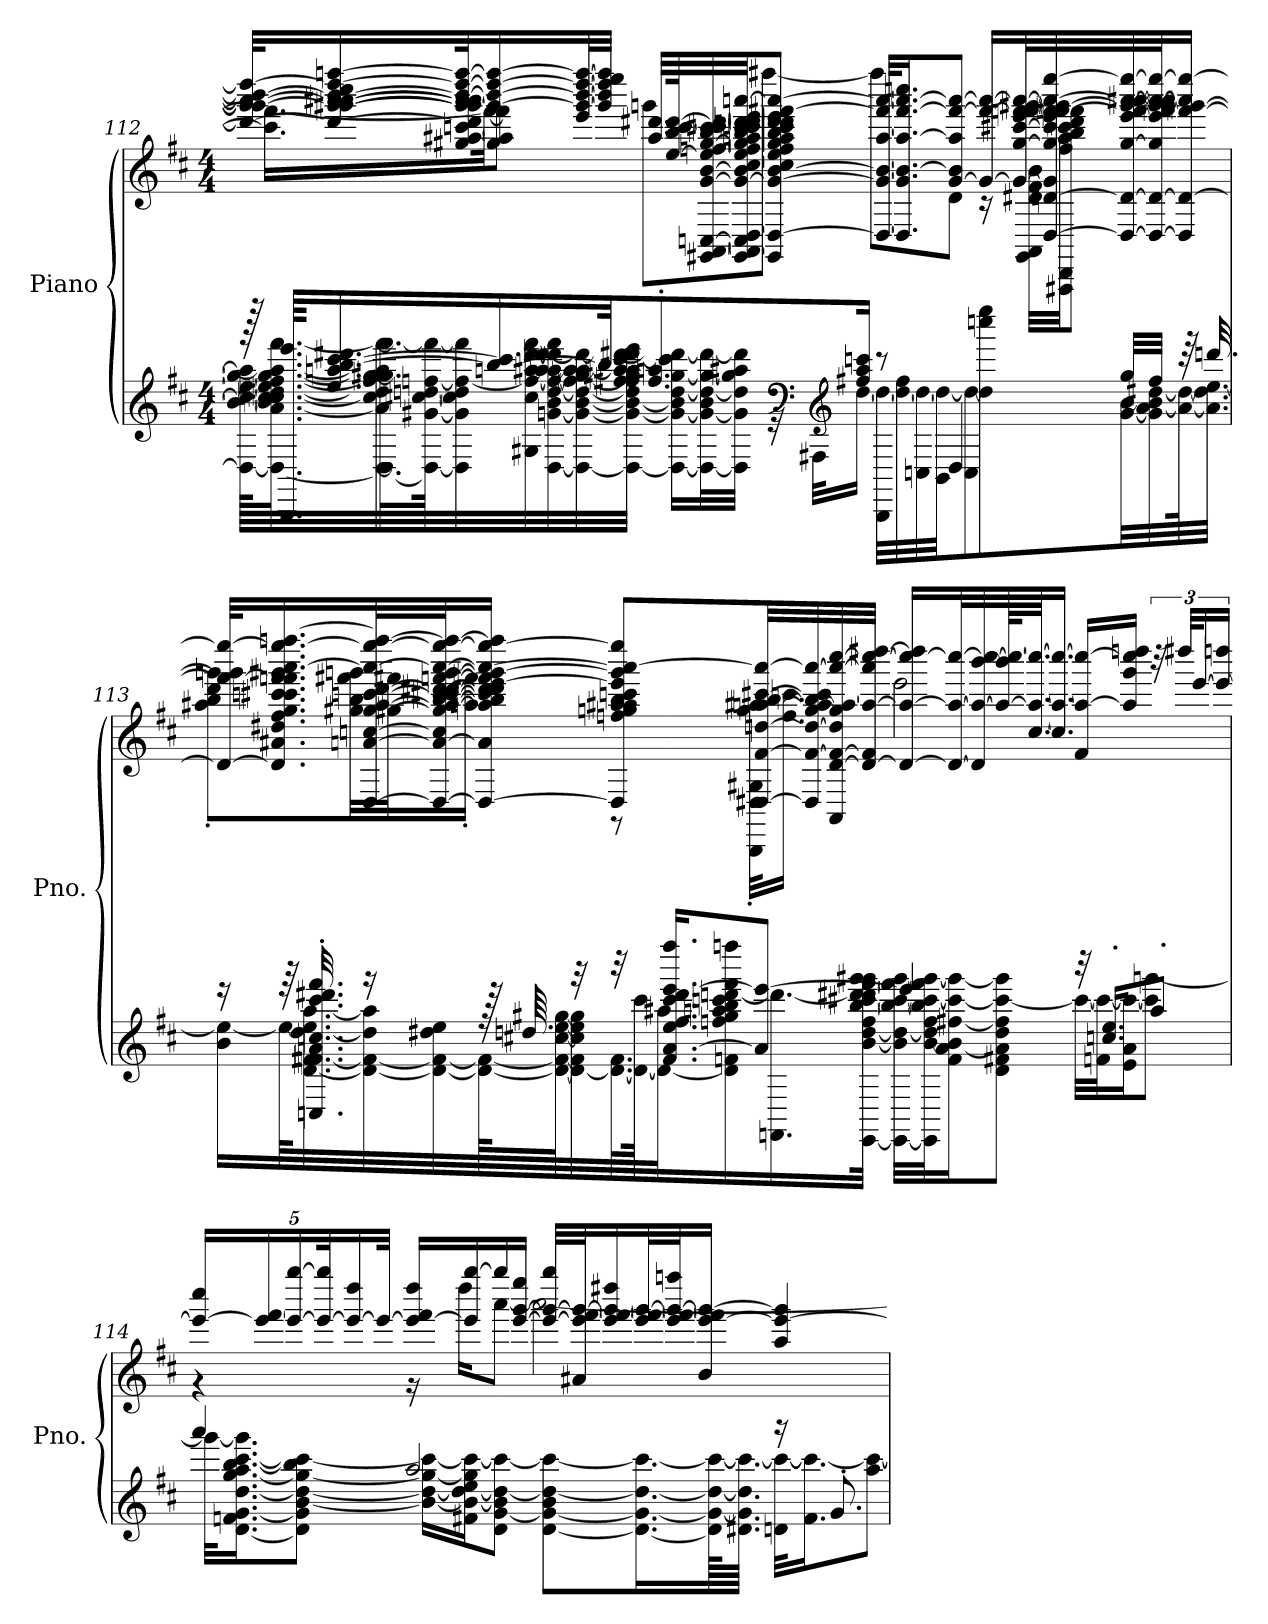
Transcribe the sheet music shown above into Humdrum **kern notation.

**kern	**kern
*part1	*part1
*staff2	*staff1
*I"Piano	*
*I'Pno.	*
!!LO:LB:g=z
*clefG2	*clefG2
*k[f#c#]	*k[f#c#]
*M4/4	*M4/4
=112	=112
*^	*^
128r	128D\_ 128b\_ 128cc#\_ 128ee\_ 128gg\_ 128aa#\_KLLLL	32ddd/_ 32ggg/_ 32ggg#/] 32aaa/_ 32bbb/_ 32dddd/_KLL	16.ccc\] 16.fff\_LL
64.BBB/ 64.eee/KKLL	64.D\_ [64.a\ 64.b\] [64.ccn\ 64.cc#\] [64.dd#X\ 64.ee\] [64.ff#\ 64.gg\_ 64.aa#\_ [64.fff#\J	.	.
16.ee/ 16.aan/ [16.bb/ [16.ccc#/ 16.ddd#X/	32D\_ 32a\] 32cc\] 32dd#\] 32ff#\] 32gg\] [32gg#X\ 32aa#\] 32fff#\_	16ddd/_ 16ggg/_ [16ggg#X/ 16aaa/_ [16aaa#X/ 16bbb/_ 16cccc#/ 16dddd/_ [16ffffn/	.
.	64.D\_ 64.gg#\] 64.fff#\_L	.	.
.	128D\_ [128g#X\ [128cc#X\ [128ddn\ [128ffn\ 128fff#\_JK	.	.
.	32D\] 32g#\] 32cc#\] 32dd\] 32ff\_ 32fff#\]	[32gg#X/ [32aa#X/ 32cccn/ 32ddd/] 32ggg/_ 32ggg#/] 32aaa/] 32aaa#/] 32bbb/_ 32dddd/_ 32ffff/_K	32fff\JK_
16.bb/_ 16.ccc#/]	32G#X\ 32cc#\ 32ff\_ [32aan\ [32ddd#\ [32fff#\	16gg#/] 16aa#/] 16ggg/_ 16bbb/_ 16dddd/_ 16ffff/_	8fff\J]
.	[32D\ [32gn\ 32b\ [32dd\ 32ff\_ 32aa\_ [32aa#X\ [32dddn\ 32ddd#\] 32fff#\]	.	.
.	32D\_ 32g\_ [32b\ 32dd\_ 32ff\_ 32ggn\ 32aa\_ 32aa#\_ 32ddd\_	32eee/ 32ggg/_ 32bbb/_ 32dddd/_ 32ffff/_L	.
32bb/JK]	32D\_ 32g\_ 32b\_ 32dd\] 32ff\] 32ff#X\ 32gg#X\ 32aa\] 32aa#\] [32ccc#\ 32ddd\_ 32ddd#X\ 32eee\JJJ	32ggg/] 32bbb/] 32dddd/] 32eeee/ 32ffff/]JJJ	.
8.ffn/' 8.aan/'	16D\_ 16g\_ 16b\] [16dd\ [16ggn\ 16ccc#\] 16ddd\_LL	32.aa#/ 32.ddd#X/LLL	8gggn\L
.	.	[64ee/ [64bb/ 64ccc/ [64ddd#/K	.
.	32D\_ 32g\_ 32b\ 32dd\_ 32gg\_ 32ddd\_L	[32GG#X/ [32AA/ [32Cn/ [32g/ [32b/ 32ee/_ [32ffn/ [32gg#/ 32bb/_ [32ccc/ [32ccc#X/ 32ddd#/_	.
.	32D\] 32g\] 32dd\] 32gg\] 32aa#X\ 32ddd\]JJJ	32GG#/_ 32AA/] 32C/] [32D/ 32g/_ 32b/_ [32cc#/ 32ee/_ 32ff/_ 32gg#/_ [32aan/ 32bb/_ 32ccc/] 32ccc#/_ [32dddn/ 32ddd#/_ [32eee/ [32aaan/JJ	.
.	32r	8GG#/] 8D/_ 8g/_ 8b/_ 8cc#/] 8ee/] 8ff/] 8gg#/] 8aa/] 8bb/] 8ccc#/] 8ddd/] 8ddd#/] 8eee/] [8fff#X/ 8aaa/_J	[8ffff#X\J
*clefF4	*	*	*
.	32AAA#X\KLL	.	.
*clefG2	*	*	*
16ff#X/ 16aa#/ 16cccn/Jk	[16dd\JJ	.	.
8r	32BBB\ 32dd\_LLL	32D/_ 32g/_ 32b/_ [32aa/ 32fff#/_ 32aaa/_KLL	8ffff#\L]
.	32dd\_ 32ff#\	16.D/] 16.g/] 16.b/_ 16.aa/_ 16.fff#/_ 16.aaa/_ 16.ccccn/J	.
.	32Cn\ 32dd\_	.	.
.	32BB\ 32dd\_JJ	.	.
4D/	8C\ 8dd\_	[8g/ 8b/] 8aa/] 8fff#/_ 8aaa/_J	8d\J
.	8dd\] 8ccccn\ 8eeee\	16g/_ 16fff#/_ 16aaa/_LL	16r
.	.	32g/_ [32gg#/ [32ccc#X/ [32eee/ [32fffn/ 32fff#/_ [32ggg#X/ 32aaa/_L	32GG#\ 32AA\ 32d#X\ 32f#\ 32b\LLL
.	.	[32D/ [32dn/ 32g/] 32gg#/] 32ccc#/] 32eee/] 32fff/] 32fff#/_ 32ggg#/_ 32aaa/_ [32eeee/	32AAA#X\ 32DD\ 32ff\ 32aa\JJ
32gg/LLL	[32g\ [32b\LL	32D/_ 32d/_ [32gg#/ [32eee/ 32fff#/_ 32ggg#/_ 32aaa/_ [32aaa#X/ 32eeee/_	8aa\ 8bb\ 8ccc#\ 8ddd#X\ 8fffn\J
32ff#/JJJ	32g\] [32a\ 32b\] [32dd#X\	32D/_ 32d/_ 32gg#/] 32eee/] 32fff#/_ 32gggn/ 32ggg#/] 32aaa/_ 32aaa#/] 32eeee/_J	.
64r	64a\_ 64dd#\_K	16D/] 16d/_ 16fff#/_ [16ggg#X/ 16aaa/] 16eeee/_JJ	.
32.dddn/	32.a\] 32.dd#\] [32.ee\JJJ	.	.
!!LO:LB:g=z	!!
=113	=113	=113	=113
16r	16b\ 16ee\_LL	32d/_ 32fff#/_ 32ggg#/] 32eeee/_KLL	8aa#X\' 8bb\' 8ddd\' 8gggn\'L
.	.	16.d/] 16.a#X/ 16.dd#X/ 16.ff#/ 16.gg/ 16.cccn/ 16.ccc#X/ 16.fffn/ 16.fff#/] 16.ggg#X/ [16.aaa/ 16.eeee/_ [16.ffffn/	.
64r	64ee\KL_	.	.
32.Cn/' 32.fn/' 32.a/' 32.ccn/' 32.ccc#/' 32.ddd#X/' 32.fff#/'	[32.d\ [32.f#X\ [32.dd\ 32.ee\] [32.aa\	.	.
16r	32d\_ 32f#\_ 32dd\] 32aa\]	[32D/ [32an/ [32ccn/ [32gg/ [32aa#/ [32cccn/ [32ddd/ 32aaa/_ 32eeee/_ 32ffff/_L	32gg#X\ 32bb\ 32fff#X\ 32gggn\LL
.	32d\_ 32f#\_ 32dd#X\ 32ee\	32D/_ 32a/_ 32cc/] 32gg/] 32aa#/_ [32bb/ 32ccc/] [32ccc#X/ 32ddd/_ [32ddd#X/ [32fffn/ [32ggg/ 32aaa/_ 32eeee/_ 32ffff/_J	32gg#X\ 32fff#X\J
128r	128d\_ 128f#\_KL	16D/_ 16a/] 16aa#/] 16bb/] 16ccc#/] 16ddd/] 16ddd#/] [16eee/ 16fff/] 16ggg/_ 16aaa/_ 16eeee/_ 16ffff/]JJ	16aan\' 16fff#X\'JJ
64.ddn/	64.d\_ 64.f#\_ [64.cc#X\ [64.ee\ [64.gg#X\J	.	.
32r	32d\_ 32f#\] 32cc#\] 32ee\] 32gg#\]	.	.
32r	64.d\_ 64.f#\L	8D/] 8ffn/ 8ggn/ 8aa/ 8aa#X/ 8bb/ 8cccn/ 8eee/] 8ggg/] 8aaa/_ 8eeee/]L	8r
.	128d\_ 128ccc#\JK	.	.
16.f#/ [16.a/ 16.ee/ 16.ff#/ 16.ccc#/ 16.ddd#/ [16.eee/ 16.ffff#/KL	32d\_ 32aa#X\J	.	.
.	16d\] 16fn\ 16ffn\ 16gg#\ 16aan\ 16bb\ 16cccn\ [16dddn\ 16fff#\ 16ffffn\	.	.
8a/] 8eee/_J	16.FFn\ 16.ddd\_	[32D/ [32f#/ [32ddn/ [32aan/ [32bb/ [32ccc#X/ 32aaa/_LL	32BBB\' 32D#X\' 32G#X\' 32gg\' 32aa#X\'KLL
.	.	32D/] 32f#/_ 32dd/_ [32gg/ 32aa/_ 32bb/] 32ccc#/] 32aaa/_	16.ff\ 16.cccn\JJ
.	.	32AA/ [32d/ 32f#/_ 32dd/] 32gg/] 32aa/_ 32aaa/_ [32cccc#/	.
.	[32EE\ [32b\ [32dd\ 32ff\ [32bb\ [32ccc#X\ 32ddd\] 32ddd#X\ [32fff#\ [32ggg\ 32ggg#X\JJk	32d/_ 32f#/] 32aa/_ 32aaa/] 32cccc#/_ [32dddd#X/JJJ	.
4eee/]	32EE\_ 32b\] 32dd\_ 32bb\_ 32ccc#\_ 32fff#\_ 32ggg\_LLL	16d/_ 16aa/_ 16cccc#/_ 16dddd#/]LL	2eee\
.	32EE\] [32b\ 32dd\] 32ff\ 32bb\] 32ccc#\_ 32fff#\] 32ggg\_J	.	.
.	16f\ [16a\ 16b\] [16ff#X\ 16ccc#\_ 16ggg\_J	32d/_ 32aa/_ 32cccc#/_L	.
.	.	32d/] 32aa/_ [32bbb/ 32cccc#/_	.
.	8d\ 8f#X\ 8a\] 8dd\ 8ff#\] 8ccc#\_ 8ggg\]J	128aa/_ 128bbb/] 128cccc#/_KL	.
.	.	[64.cc/ 64.aa/_ 64.cccc#/_JJ	.
.	.	16.cc/] 16.aa/_ 16.cccc#/_JJ	.
32r	32ccc#\LLL_	16f#/ 16aa/_ 16cccc#/_LL	.
16.ccn/' 16.ee/'KL	32fn\ 32ccc#\_J	.	.
.	16e\ 16a\ 16ccc#\_J	16aa/] 16ggg/ 16cccc#/] 16ddddn/JJ	.
8aa'/J	8ccc#\] [8gggn\J	48r	.
.	.	48dddd#X/KLL	.
.	.	[24eee/	.
.	.	24eee/_ 24ddddn/JJ	.
!!LO:LB:g=z	!!
=114	=114	=114	=114
*	*	*Xbrackettup	*
4aaa/	32ggg\KLL_	20eee/_ 20cccc#/LL	4r
.	[16.d\ 16.fn\ [16.g\ [16.dd\ [16.gg\ 16.aa\ [16.bb\ [16.ccc#\ 16.ggg\]J	.	.
.	.	20eee/_ 20fff#/	.
.	.	20eee/_ [20gggg/	.
.	8d\] 8g\] [8b\ 8dd\_ 8gg\_ 8bb\] 8ccc#\_J	.	.
.	.	40eee/_ 40gggg/]K	.
.	.	20eee/_ 20dddd/	.
.	.	40eee/JJk_	.
2aa/	16b\_ 16dd\_ 16gg\_ 16ccc#\_LL	16eee/_ 16fff#/ 16dddd/LL	16r
.	16f#X\ 16b\_ 16dd\_ 16ee\ 16gg\] 16ccc#\_J	16eee/] [16gggg/	16dddd\KL
.	8d\ [8g\ 8b\] 8dd\_ 8ccc#\_J	16gggg/]	[8aaa\J
.	.	[16eee/ [16ggg/ 16eeee/JJ	.
.	[8d\ 8g\_ 8b\ 8dd\_ 8ccc#\_L	32eee/_ 32ggg/_ 32gggg/LLL	2aaa\_
.	.	32a#X/ 32eee/_ [32fff#/ 32ggg/_J	.
.	.	16eee/_ 16fff#/_ 16ggg/] 16dddd#X/	.
.	16.d\_ 16.g\_ 16.dd\_ 16.ccc#\_L	32eee/_ 32fff#/_ [32ggg/L	.
.	.	32eee/_ 32fff#/_ 32ggg/_ 32ffffn/J	.
.	.	16b/ 16eee/_ 16fff#/] 16ggg/_JJ	.
.	128d\] 128g\_ 128dd\_ 128ccc#\_KLL	.	.
.	64.d#X\ 64.g\] 64.dd\] 64.ccc#\_JJJJ	.	.
16r	32dn\ 32ccc#\_KLL	4aa/ 4eee/_ 4ggg/]	.
.	16.f#\ 16.ccc#\_J	.	.
8.g'/	.	.	.
.	8aa\ 8ccc#\_J	.	.
*v	*v	*	*
*	*v	*v
=	=
*-	*-
